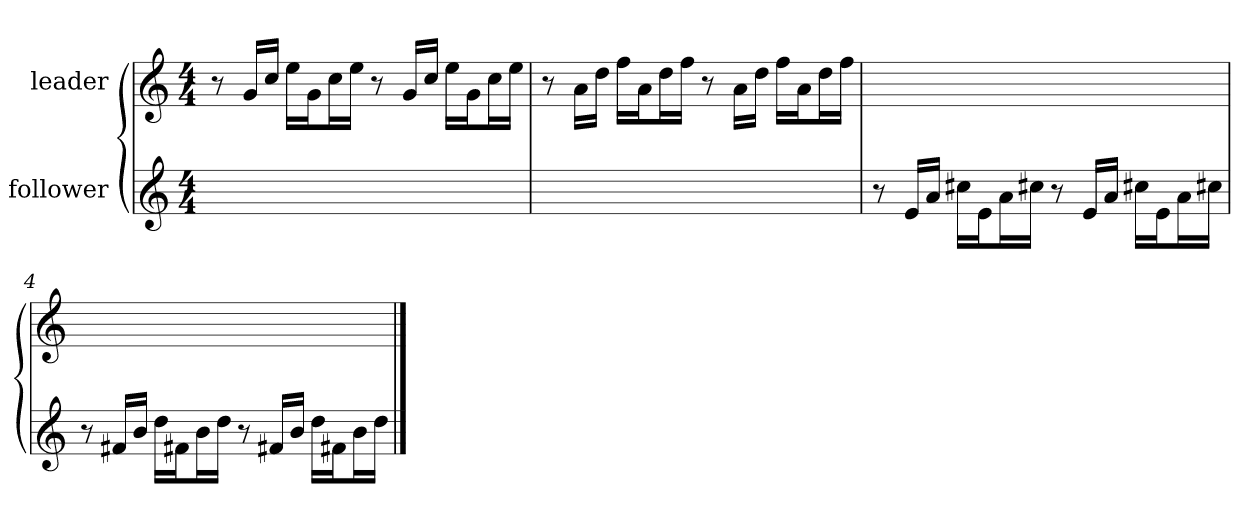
**kern	**kern
*part2	*part1
*staff2	*staff1
*I"follower	*I"leader
*clefG2	*clefG2
*M4/4	*M4/4
=1	=1
1ryy	8r
.	16g/LL
.	16cc/JJ
.	16ee\LL
.	16g\J
.	16cc\L
.	16ee\JJ
.	8r
.	16g/LL
.	16cc/JJ
.	16ee\LL
.	16g\J
.	16cc\L
.	16ee\JJ
=2	=2
1ryy	8r
.	16a\LL
.	16dd\JJ
.	16ff\LL
.	16a\J
.	16dd\L
.	16ff\JJ
.	8r
.	16a\LL
.	16dd\JJ
.	16ff\LL
.	16a\J
.	16dd\L
.	16ff\JJ
=3	=3
8r	1ryy
16e/LL	.
16a/JJ	.
16cc#X\LL	.
16e\J	.
16a\L	.
16cc#X\JJ	.
8r	.
16e/LL	.
16a/JJ	.
16cc#X\LL	.
16e\J	.
16a\L	.
16cc#X\JJ	.
=4	=4
8r	1ryy
16f#X/LL	.
16b/JJ	.
16dd\LL	.
16f#X\J	.
16b\L	.
16dd\JJ	.
8r	.
16f#X/LL	.
16b/JJ	.
16dd\LL	.
16f#X\J	.
16b\L	.
16dd\JJ	.
==	==
*-	*-
